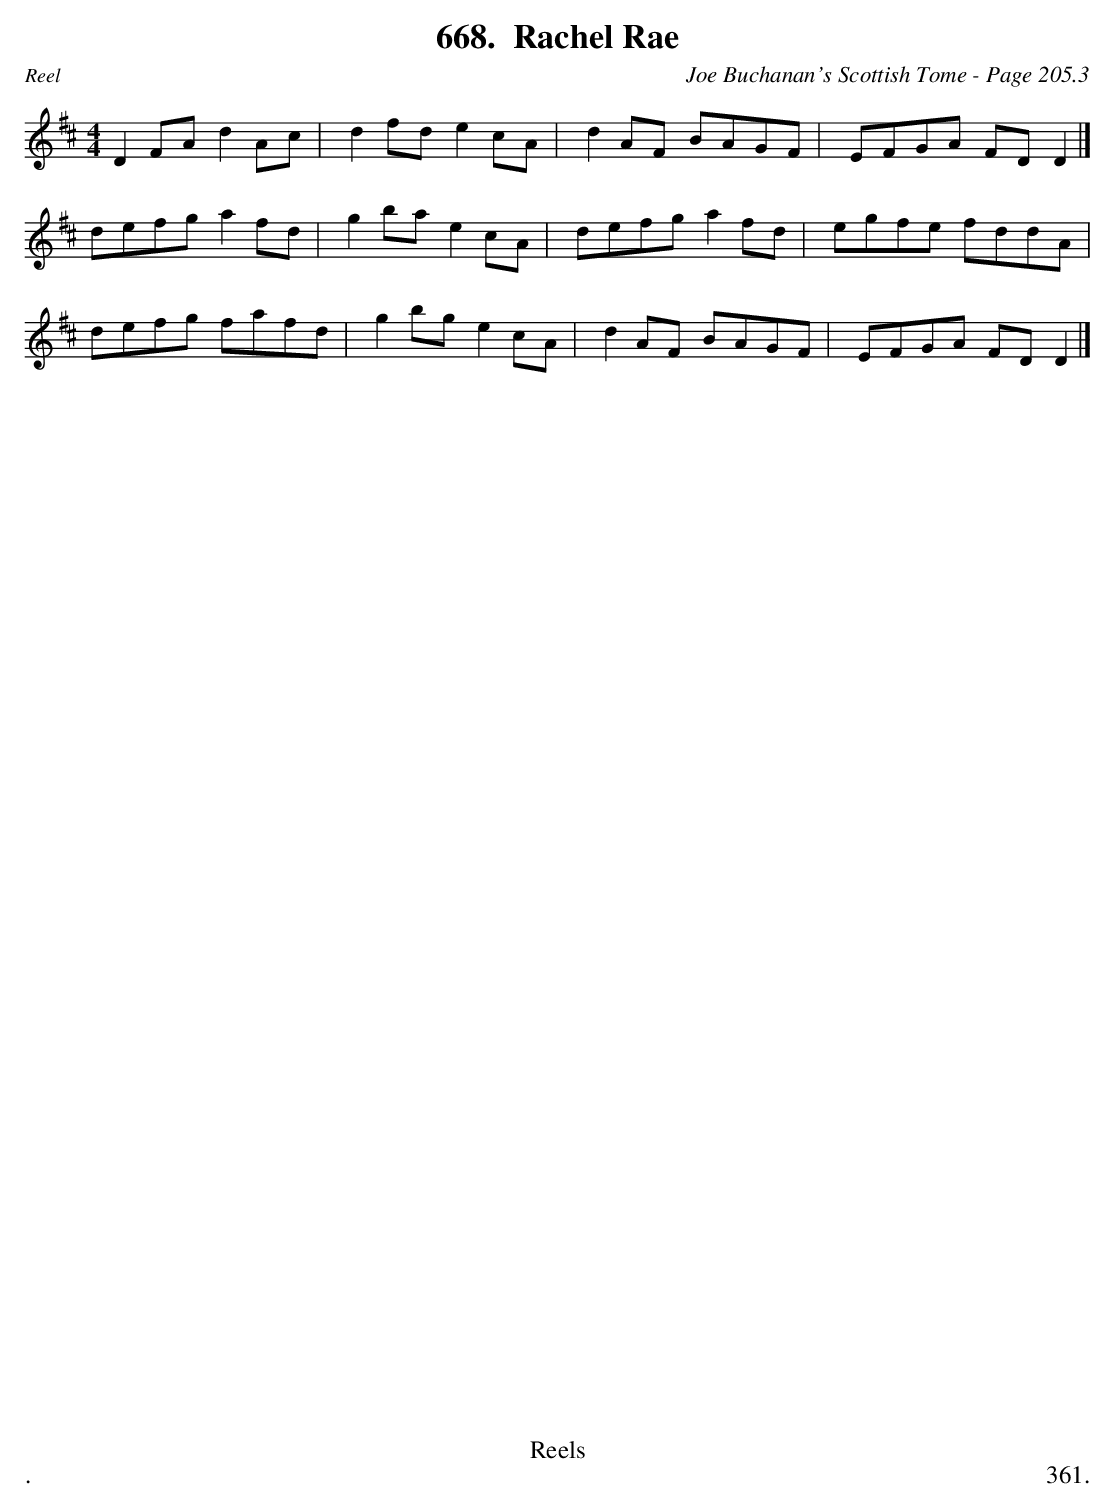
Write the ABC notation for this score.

X:1
T:Rachel Rae
C:Joe Buchanan's Scottish Tome - Page 205.3
L:1/8
M:4/4
K:D
D2 FA d2 Ac | d2 fd e2 cA | d2 AF BAGF | EFGA FD D2 |]
defg a2 fd | g2 ba e2 cA | defg a2 fd | egfe fddA |
defg fafd | g2 bg e2 cA | d2 AF BAGF | EFGA FD D2 |]
